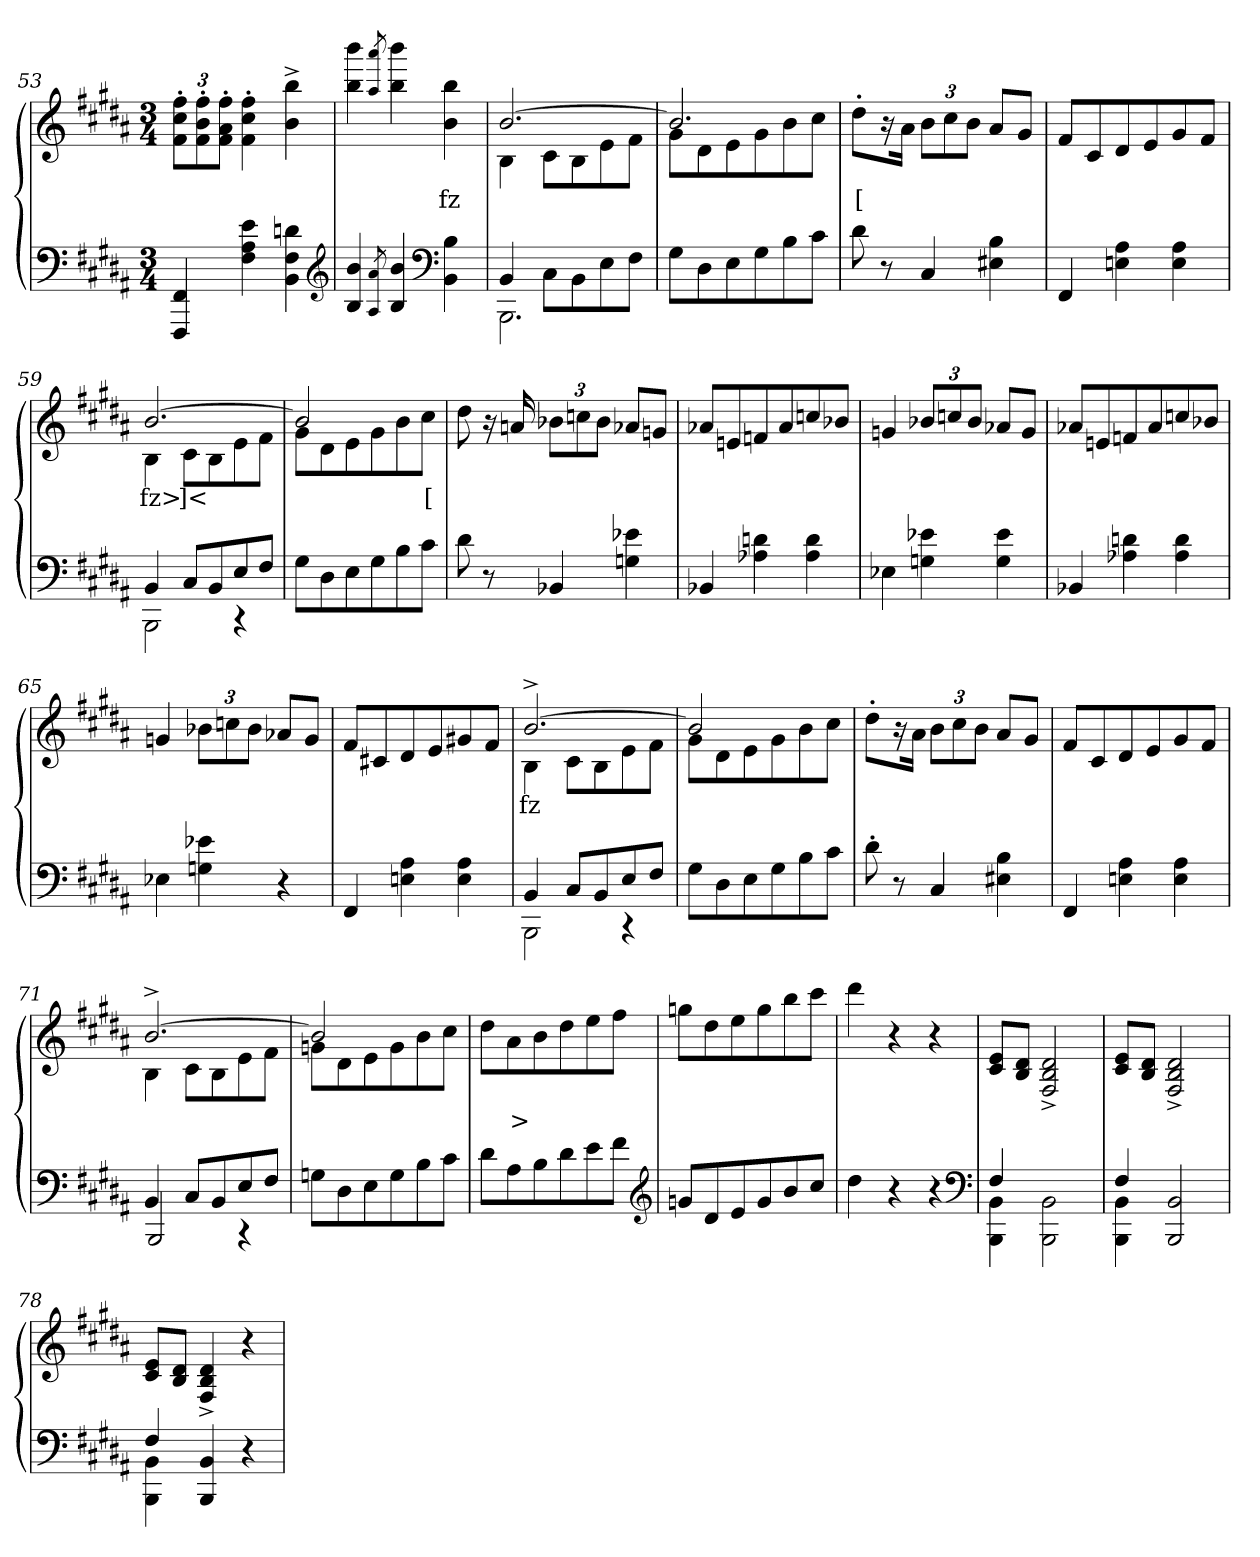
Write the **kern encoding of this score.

**kern	**kern	**text
*part2	*part1	*part1
*staff2	*staff1	*staff1
*clefF4	*clefG2	*
*k[f#c#g#d#a#]	*k[f#c#g#d#a#]	*
*B:	*B:	*
*M3/4	*M3/4	*
=53	=53	=53
4FF# 4FFF#	12ff#'> 12cc#'> 12f#'>L	.
.	12ff#'> 12b'> 12f#'>	.
.	12ff#'> 12a#'> 12f#'>J	.
4e 4A# 4F#	4ff#'> 4cc#'> 4f#'>	.
4dn 4F# 4BB	4bb^> 4b^>	.
*clefG2	*	*
=54	=54	=54
4b 4B	4bbb 4bb	.
8qA#/ 8qa#	8qaa#/ 8qaaa#	.
4b 4B	4bbb 4bb	.
*clefF4	*	*
4B 4BB	4bb 4b	fz
=55	=55	=55
*^	*^	*
4BB	2.BBB	[2.b	4B	.
8C#\L	.	.	8c#L	.
8BB\	.	.	8B	.
8E\	.	.	8e	.
8F#\J	.	.	8f#J	.
*v	*v	*	*	*
=56	=56	=56	=56
8G#L	2.b]	8g#L	.
8D#	.	8d#	.
8E	.	8e	.
8G#	.	8g#	.
8B	.	8b	.
8c#J	.	8cc#J	.
*	*v	*v	*
=57	=57	=57
8d#	8dd#'>L	[
8r	16r	.
.	16a#Jk	.
4C#	12bL	.
.	12cc#	.
.	12bJ	.
4B 4E#X	8a#L	.
.	8g#J	.
=58	=58	=58
4FF#	8f#L	.
.	8c#	.
4A# 4En	8d#	.
.	8e	.
4A# 4E	8g#	.
.	8f#J	.
=59	=59	=59
*^	*^	*
4BB	2BBB	[2.b	4B	fz>
8C#L	.	.	8c#L	]<
8BB	.	.	8B	.
8E	4r	.	8e	.
8F#J	.	.	8f#J	.
*v	*v	*	*	*
=60	=60	=60	=60
8G#L	2b]	8g#L	.
8D#	.	8d#	.
8E	.	8e	.
8G#	.	8g#	.
8B	4ryy	8b	.
8c#J	.	8cc#J	[
*	*v	*v	*
=61	=61	=61
8d#	8dd#	.
8r	16r	.
.	16an	.
4BB-X	12b-XL	.
.	12ccn	.
.	12b-J	.
4e-X 4Gn	8a-XL	.
.	8gnJ	.
=62	=62	=62
4BB-X	8a-XL	.
.	8en	.
4dn 4A-X	8fn	.
.	8a-	.
4d 4A-	8ccn	.
.	8b-XJ	.
=63	=63	=63
4E-X	4gn	.
4e- 4Gn	12b-X/L	.
.	12ccn/	.
.	12b-/J	.
4e- 4G	8a-XL	.
.	8gJ	.
=64	=64	=64
4BB-X/	8a-XL	.
.	8en	.
4dn 4A-X	8fn	.
.	8a-	.
4d 4A-	8ccn	.
.	8b-XJ	.
=65	=65	=65
4E-X	4gn	.
4e- 4Gn	12b-XL	.
.	12ccn	.
.	12b-J	.
4r	8a-XL	.
.	8gJ	.
=66	=66	=66
4FF#	8f#L	.
.	8c#X	.
4A# 4En	8d#	.
.	8e	.
4A# 4E	8g#X	.
.	8f#J	.
=67	=67	=67
*^	*^	*
4BB	2BBB	[2.b^>	4B	fz
8C#L	.	.	8c#L	.
8BB	.	.	8B	.
8E	4r	.	8e	.
8F#J	.	.	8f#J	.
*v	*v	*	*	*
=68	=68	=68	=68
8G#L	2b]	8g#L	.
8D#	.	8d#	.
8E	.	8e	.
8G#	.	8g#	.
8B	4ryy	8b	.
8c#J	.	8cc#J	.
*	*v	*v	*
=69	=69	=69
8d#'>	8dd#'>L	.
8r	16r	.
.	16a#Jk	.
4C#	12bL	.
.	12cc#	.
.	12bJ	.
4B 4E#X	8a#L	.
.	8g#J	.
=70	=70	=70
4FF#	8f#L	.
.	8c#	.
4A# 4En	8d#	.
.	8e	.
4A# 4E	8g#	.
.	8f#J	.
=71	=71	=71
*^	*^	*
4BB	2BBB/	[2.b^>	4B	.
8C#L	.	.	8c#L	.
8BB	.	.	8B	.
8E	4r	.	8e	.
8F#J	.	.	8f#J	.
*v	*v	*	*	*
=72	=72	=72	=72
8GnL	2b]	8gnL	.
8D#	.	8d#	.
8E	.	8e	.
8G	.	8g	.
8B	4ryy	8b	.
8c#J	.	8cc#J	.
*	*v	*v	*
=73	=73	=73
8d#L	8dd#L	.
8A#	8a#	>
8B	8b	.
8d#	8dd#	.
8e	8ee	.
8f#J	8ff#J	.
*clefG2	*	*
=74	=74	=74
8gnL	8ggnL	.
8d#	8dd#	.
8e	8ee	.
8g	8gg	.
8b	8bb	.
8cc#J	8ccc#J	.
=75	=75	=75
4dd#	4ddd#	.
4r	4r	.
4r	4r	.
*clefF4	*	*
=76	=76	=76
*^	*	*
4F#	4BB 4BBB	8e 8c#L	.
.	.	8d# 8BJ	.
2ryy	2BB\ 2BBB\	2d#^> 2B^> 2F#^>	.
=77	=77	=77	=77
4F#	4BB 4BBB	8e 8c#L	.
.	.	8d# 8BJ	.
2ryy	2BB 2BBB	2d#^> 2B^> 2F#^>	.
=78	=78	=78	=78
4F#	4BB 4BBB	8e 8c#L	.
.	.	8d# 8BJ	.
4ryy	4BB 4BBB	4d#^> 4B^> 4F#^>	.
4r	4ryy	4r	.
*v	*v	*	*
=	=	=
*-	*-	*-
